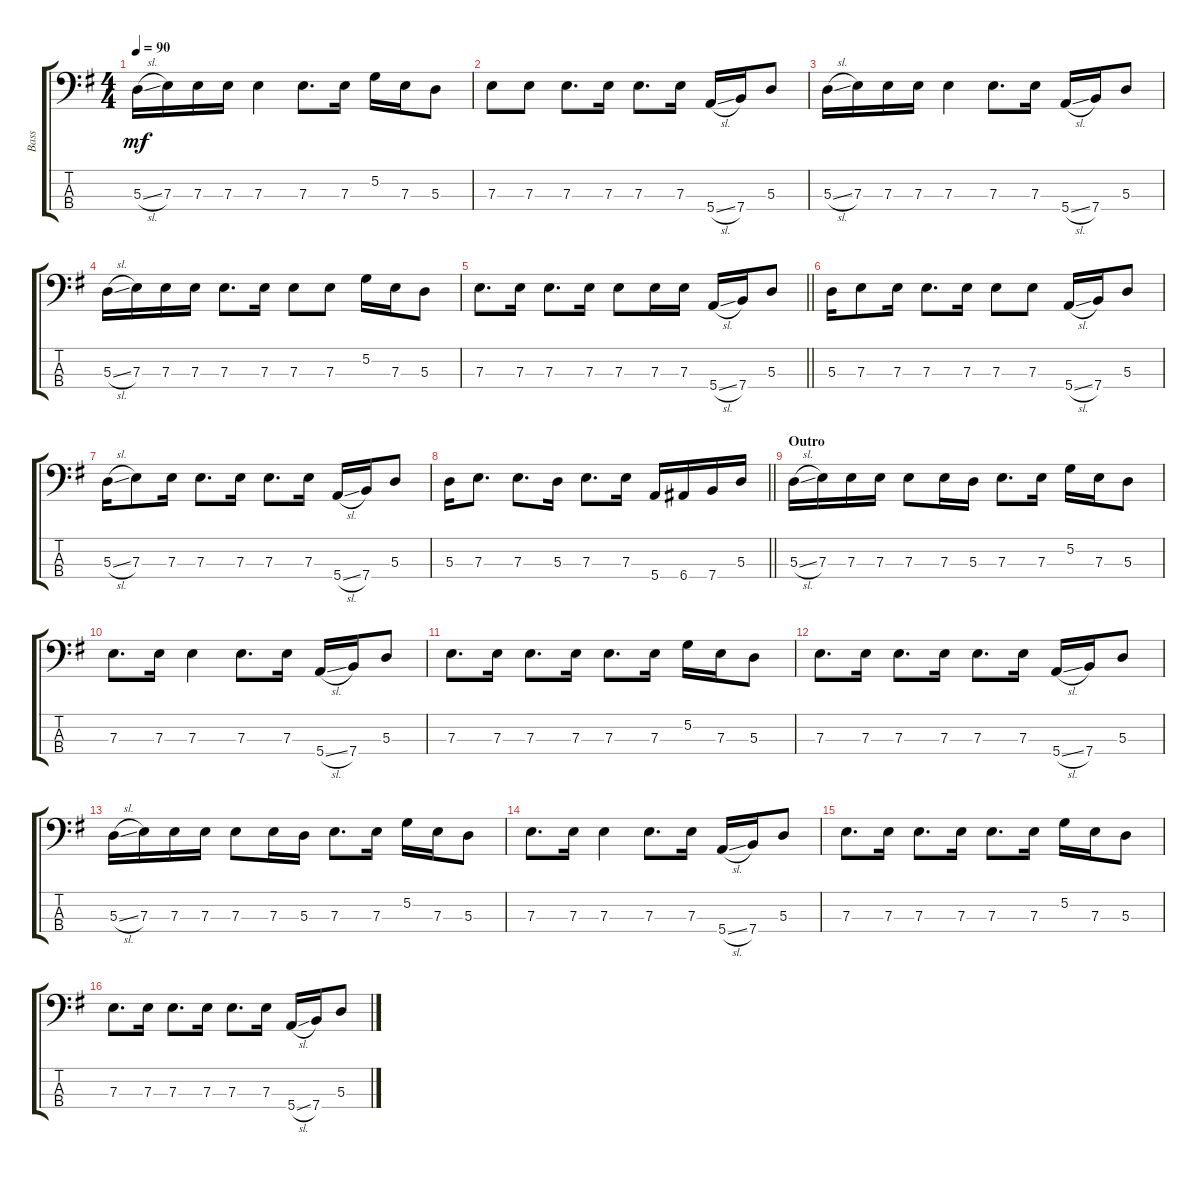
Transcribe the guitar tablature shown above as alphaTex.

\track ("Bass" "Bass") {instrument electricbasspick}
\staff {score tabs}
\tuning (G2 D2 A1 E1) {hide}
\ts (4 4)
\tempo 90
\clef f4
\ks g
5.3{sl}.16{dy mf} 7.3.16 7.3.16 7.3.16 7.3.4 7.3.8{d} 7.3.16 5.2.16 7.3.16 5.3.8 |
7.3.8 7.3.8 7.3.8{d} 7.3.16 7.3.8{d} 7.3.16 5.4{sl}.16 7.4.16 5.3.8 |
5.3{sl}.16 7.3.16 7.3.16 7.3.16 7.3.4 7.3.8{d} 7.3.16 5.4{sl}.16 7.4.16 5.3.8 |
5.3{sl}.16 7.3.16 7.3.16 7.3.16 7.3.8{d} 7.3.16 7.3.8 7.3.8 5.2.16 7.3.16 5.3.8 |
\barLineRight lightlight
7.3.8{d} 7.3.16 7.3.8{d} 7.3.16 7.3.8 7.3.16 7.3.16 5.4{sl}.16 7.4.16 5.3.8 |
5.3.16 7.3.8 7.3.16 7.3.8{d} 7.3.16 7.3.8 7.3.8 5.4{sl}.16 7.4.16 5.3.8 |
5.3{sl}.16 7.3.8 7.3.16 7.3.8{d} 7.3.16 7.3.8{d} 7.3.16 5.4{sl}.16 7.4.16 5.3.8 |
\barLineRight lightlight
5.3.16 7.3.8{d} 7.3.8{d} 5.3.16 7.3.8{d} 7.3.16 5.4.16 6.4.16 7.4.16 5.3.16 |
\section ("" "Outro")
5.3{sl}.16 7.3.16 7.3.16 7.3.16 7.3.8 7.3.16 5.3.16 7.3.8{d} 7.3.16 5.2.16 7.3.16 5.3.8 |
7.3.8{d} 7.3.16 7.3.4 7.3.8{d} 7.3.16 5.4{sl}.16 7.4.16 5.3.8 |
7.3.8{d} 7.3.16 7.3.8{d} 7.3.16 7.3.8{d} 7.3.16 5.2.16 7.3.16 5.3.8 |
7.3.8{d} 7.3.16 7.3.8{d} 7.3.16 7.3.8{d} 7.3.16 5.4{sl}.16 7.4.16 5.3.8 |
5.3{sl}.16 7.3.16 7.3.16 7.3.16 7.3.8 7.3.16 5.3.16 7.3.8{d} 7.3.16 5.2.16 7.3.16 5.3.8 |
7.3.8{d} 7.3.16 7.3.4 7.3.8{d} 7.3.16 5.4{sl}.16 7.4.16 5.3.8 |
7.3.8{d} 7.3.16 7.3.8{d} 7.3.16 7.3.8{d} 7.3.16 5.2.16 7.3.16 5.3.8 |
7.3.8{d} 7.3.16 7.3.8{d} 7.3.16 7.3.8{d} 7.3.16 5.4{sl}.16 7.4.16 5.3.8
